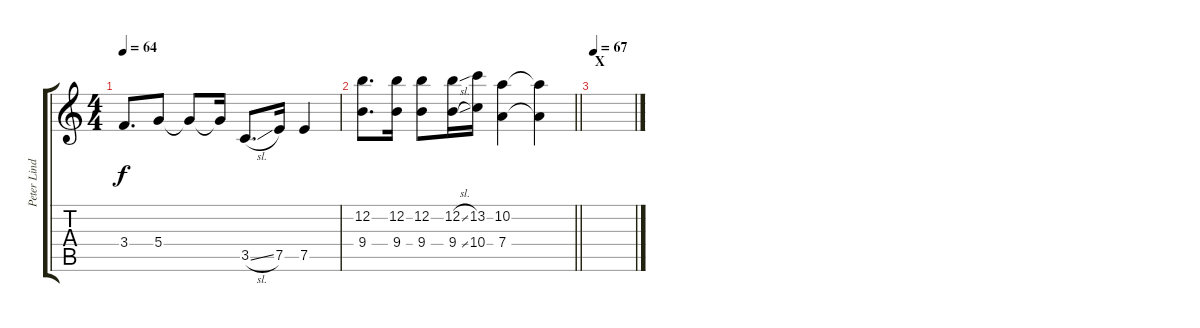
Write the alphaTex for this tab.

\track ("Peter Lindgren" "Peter Lind") {instrument electricguitarjazz}
\staff {score tabs}
\tuning (E4 B3 G3 D3 A2 E2) {hide}
\ts (4 4)
\tempo 64
\clef g2
\ks c
3.4.8{d dy f} 5.4.8 5.4{t}.8 5.4{t}.16 3.5{sl}.8{d} 7.5.16 7.5.4 |
\barLineRight lightlight
(12.2 9.4).8{d} (12.2 9.4).16 (12.2 9.4).8 (12.2{sl} 9.4{sl}).16 (13.2 10.4).16 (10.2 7.4).4 (10.2{t} 7.4{t}).4 |
\section ("" "X")
\tempo 67
